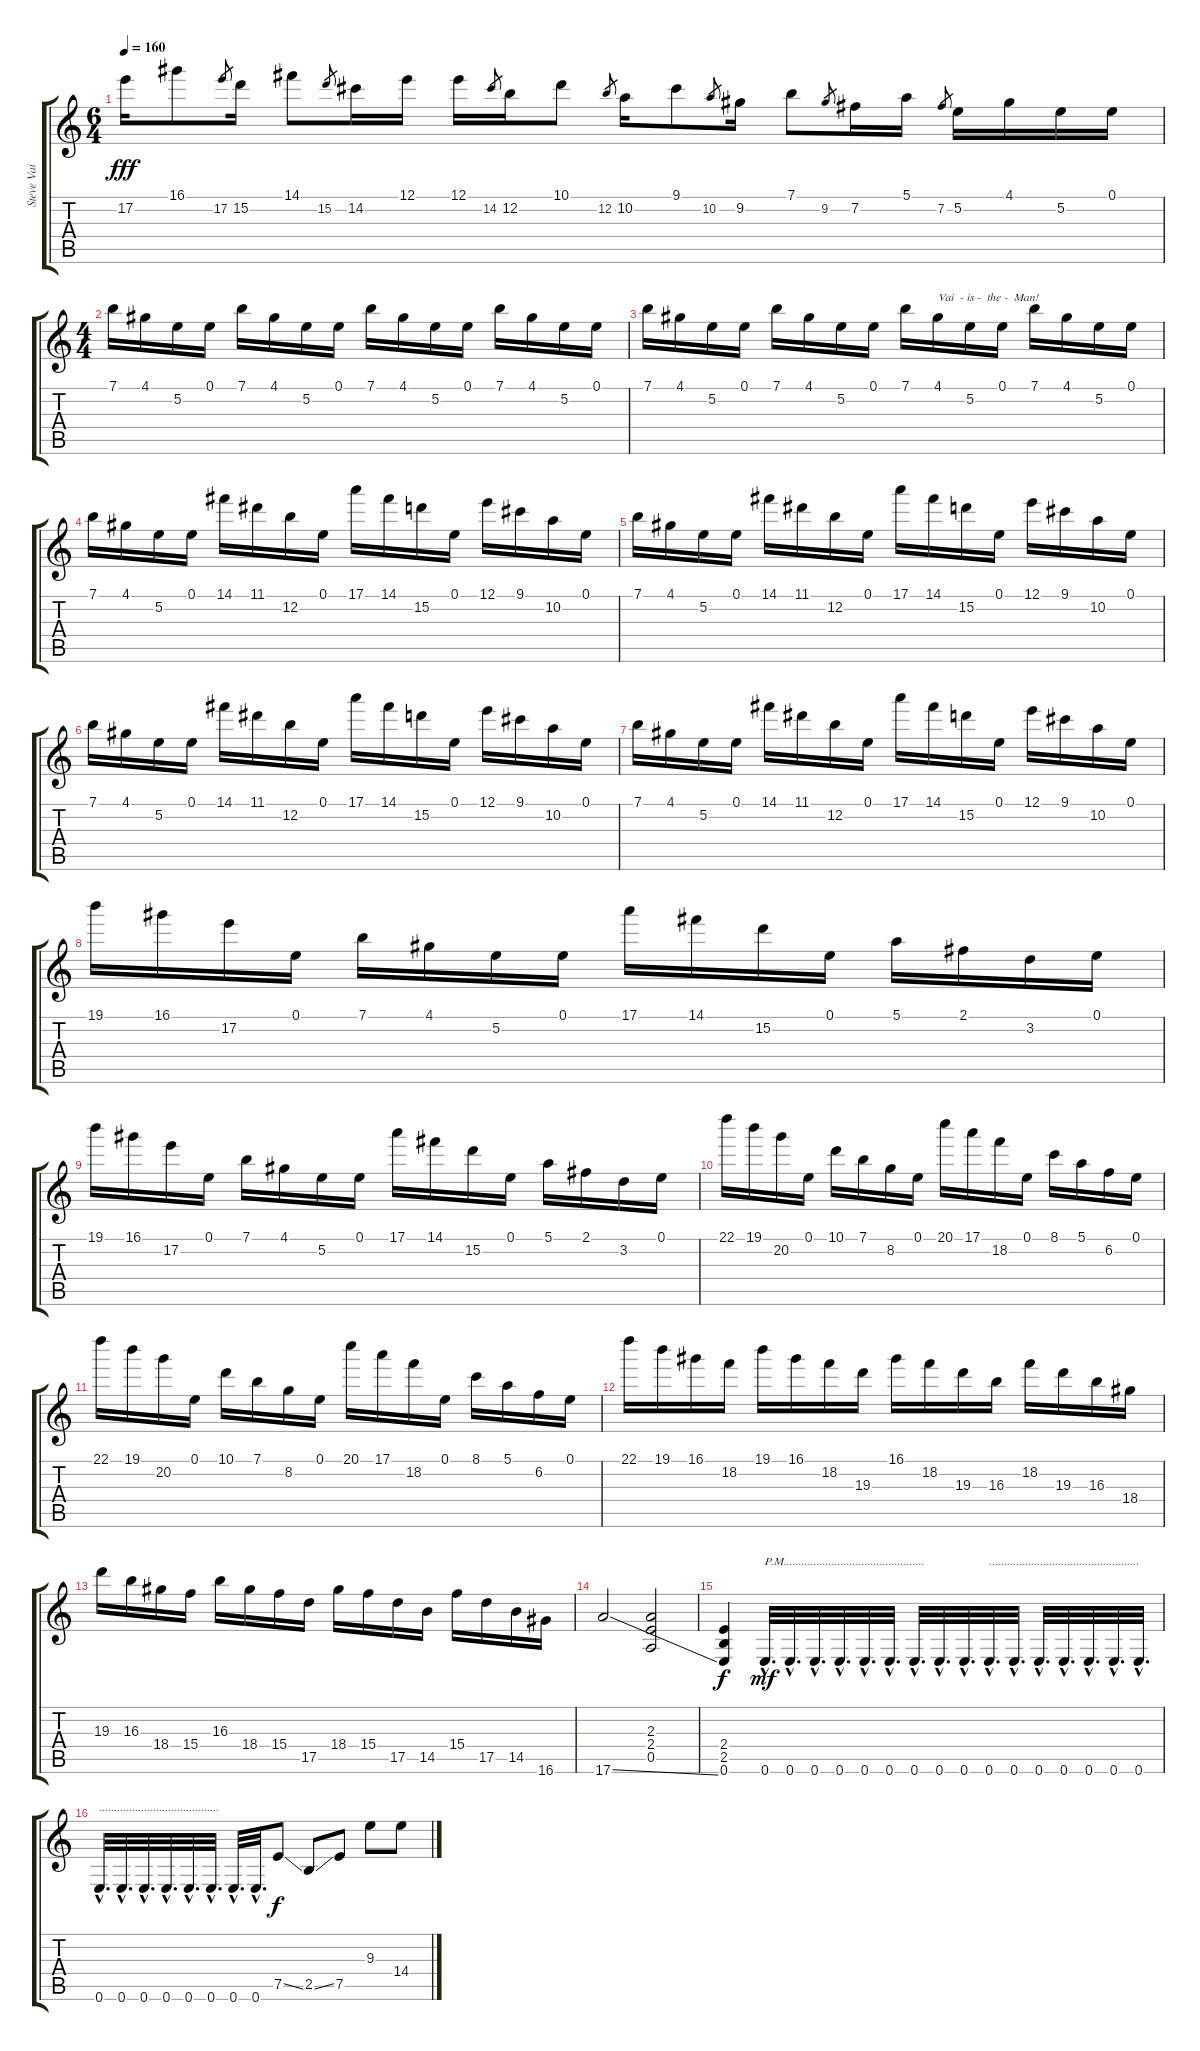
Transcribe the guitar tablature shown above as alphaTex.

\track ("Steve Vai" "Steve Vai") {instrument distortionguitar}
\staff {score tabs}
\tuning (E4 B3 G3 D3 A2 E2) {hide}
\ts (6 4)
\tempo 160
\clef g2
\ks c
17.2.16{dy fff} 16.1.8 17.2.8{gr} 15.2.16 14.1.8 15.2.8{gr} 14.2.16 12.1.16 12.1.16 14.2.8{gr} 12.2.16 10.1.8 12.2.8{gr} 10.2.16 9.1.8 10.2.8{gr} 9.2.16 7.1.8 9.2.8{gr} 7.2.16 5.1.16 7.2.8{gr} 5.2.16 4.1.16 5.2.16 0.1.16 |
\ts (4 4)
7.1.16 4.1.16 5.2.16 0.1.16 7.1.16 4.1.16 5.2.16 0.1.16 7.1.16 4.1.16 5.2.16 0.1.16 7.1.16 4.1.16 5.2.16 0.1.16 |
7.1.16 4.1.16 5.2.16 0.1.16 7.1.16 4.1.16 5.2.16 0.1.16 7.1.16 4.1.16{txt "Vai  - is -  the -  Man!"} 5.2.16 0.1.16 7.1.16 4.1.16 5.2.16 0.1.16 |
7.1.16 4.1.16 5.2.16 0.1.16 14.1.16 11.1.16 12.2.16 0.1.16 17.1.16 14.1.16 15.2.16 0.1.16 12.1.16 9.1.16 10.2.16 0.1.16 |
7.1.16 4.1.16 5.2.16 0.1.16 14.1.16 11.1.16 12.2.16 0.1.16 17.1.16 14.1.16 15.2.16 0.1.16 12.1.16 9.1.16 10.2.16 0.1.16 |
7.1.16 4.1.16 5.2.16 0.1.16 14.1.16 11.1.16 12.2.16 0.1.16 17.1.16 14.1.16 15.2.16 0.1.16 12.1.16 9.1.16 10.2.16 0.1.16 |
7.1.16 4.1.16 5.2.16 0.1.16 14.1.16 11.1.16 12.2.16 0.1.16 17.1.16 14.1.16 15.2.16 0.1.16 12.1.16 9.1.16 10.2.16 0.1.16 |
19.1.16 16.1.16 17.2.16 0.1.16 7.1.16 4.1.16 5.2.16 0.1.16 17.1.16 14.1.16 15.2.16 0.1.16 5.1.16 2.1.16 3.2.16 0.1.16 |
19.1.16 16.1.16 17.2.16 0.1.16 7.1.16 4.1.16 5.2.16 0.1.16 17.1.16 14.1.16 15.2.16 0.1.16 5.1.16 2.1.16 3.2.16 0.1.16 |
22.1.16 19.1.16 20.2.16 0.1.16 10.1.16 7.1.16 8.2.16 0.1.16 20.1.16 17.1.16 18.2.16 0.1.16 8.1.16 5.1.16 6.2.16 0.1.16 |
22.1.16 19.1.16 20.2.16 0.1.16 10.1.16 7.1.16 8.2.16 0.1.16 20.1.16 17.1.16 18.2.16 0.1.16 8.1.16 5.1.16 6.2.16 0.1.16{txt ""} |
22.1.16 19.1.16 16.1.16 18.2.16 19.1.16 16.1.16 18.2.16 19.3.16 16.1.16 18.2.16 19.3.16 16.3.16 18.2.16 19.3.16 16.3.16 18.4.16 |
19.3.16 16.3.16 18.4.16 15.4.16 16.3.16 18.4.16 15.4.16 17.5.16 18.4.16 15.4.16 17.5.16 14.5.16 15.4.16 17.5.16 14.5.16 16.6.16 |
17.6{ss}.2 (2.3 2.4 0.5).2 |
(2.4 2.5 0.6).4{dy f} 0.6{hac}.32{d txt "P.M..............................................." dy mf} 0.6{hac}.32{d} 0.6{hac}.32{d} 0.6{hac}.32{d} 0.6{hac}.32{d} 0.6{hac}.32{d} 0.6{hac}.32{d} 0.6{hac}.32{d} 0.6{hac}.32{d} 0.6{hac}.32{d txt ".................................................."} 0.6{hac}.32{d} 0.6{hac}.32{d} 0.6{hac}.32{d} 0.6{hac}.32{d} 0.6{hac}.32{d} 0.6{hac}.32{d} |
0.6{hac}.32{d txt "........................................"} 0.6{hac}.32{d} 0.6{hac}.32{d} 0.6{hac}.32{d} 0.6{hac}.32{d} 0.6{hac}.32{d} 0.6{hac}.32{d} 0.6{hac}.32{d} 7.5{ss}.8{dy f} 2.5{ss}.8 7.5.8 9.3.8 14.4.8
